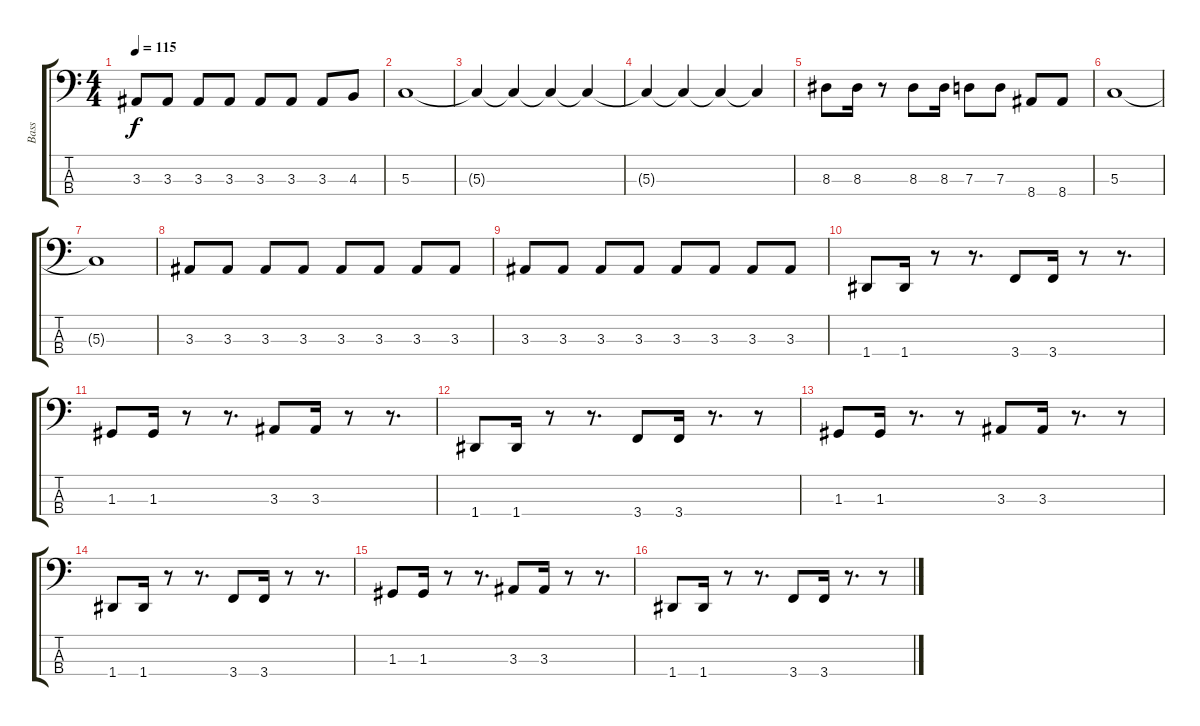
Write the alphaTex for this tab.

\track ("Bass" "Bass") {instrument electricbasspick}
\staff {score tabs}
\tuning (F2 C2 G1 D1) {hide}
\ts (4 4)
\tempo 115
\clef f4
\ks c
3.3.8{dy f} 3.3.8 3.3.8 3.3.8 3.3.8 3.3.8 3.3.8 4.3.8 |
5.3.1 |
5.3{t}.4 5.3{t}.4 5.3{t}.4 5.3{t}.4 |
5.3{t}.4 5.3{t}.4 5.3{t}.4 5.3{t}.4 |
8.3.8 8.3.16 r.8 8.3.8 8.3.16 7.3.8 7.3.8 8.4.8 8.4.8 |
5.3.1 |
5.3{t}.1 |
3.3.8 3.3.8 3.3.8 3.3.8 3.3.8 3.3.8 3.3.8 3.3.8 |
3.3.8 3.3.8 3.3.8 3.3.8 3.3.8 3.3.8 3.3.8 3.3.8 |
1.4.8 1.4.16 r.8 r.8{d} 3.4.8 3.4.16 r.8 r.8{d} |
1.3.8 1.3.16 r.8 r.8{d} 3.3.8 3.3.16 r.8 r.8{d} |
1.4.8 1.4.16 r.8 r.8{d} 3.4.8 3.4.16 r.8{d} r.8 |
1.3.8 1.3.16 r.8{d} r.8 3.3.8 3.3.16 r.8{d} r.8 |
1.4.8 1.4.16 r.8 r.8{d} 3.4.8 3.4.16 r.8 r.8{d} |
1.3.8 1.3.16 r.8 r.8{d} 3.3.8 3.3.16 r.8 r.8{d} |
1.4.8 1.4.16 r.8 r.8{d} 3.4.8 3.4.16 r.8{d} r.8
